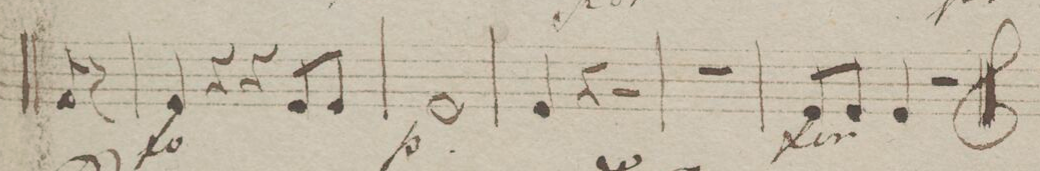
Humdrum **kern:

**kern	**dynam
*I"Corno Imo in F.	*
*clefG2	*
*k[b-]	*
*met(c)	*
*M4/4	*
8A/	.
8r	.
=58	=58
4A/	f
4r	.
4r	.
8A/L	.
8A/J	.
=59	=59
1A/	p
=60	=60
4A/	.
4r	.
2r	.
=61	=61
1r	.
=62	=62
8A/L	f
8A/J	.
4A/	.
2r	.
==	==
*-	*-
